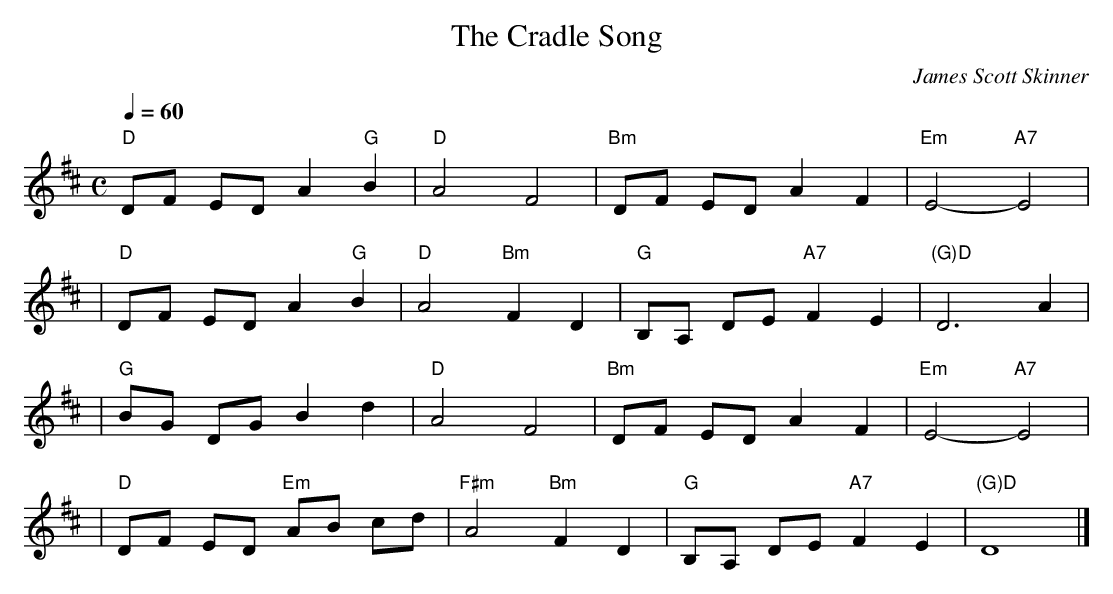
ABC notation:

X:1
T:The Cradle Song
C:James Scott Skinner
M:C
L:1/8
Q:1/4=60
K:Dmaj
"D"DF ED A2 "G"B2 | "D"A4 F4 | "Bm"DF ED A2 F2 | "Em"E4-"A7"E4 |
| "D"DF ED A2 "G"B2 | "D"A4 "Bm"F2D2 | "G"B,A, DE "A7"F2 E2 | "(G)D"D6 A2 |
| "G"BG DG B2 d2 | "D"A4 F4 | "Bm"DF ED A2 F2 | "Em"E4- "A7"E4 |
| "D"DF ED "Em"AB cd | "F#m"A4 "Bm"F2 D2 | "G"B,A, DE "A7"F2 E2 | "(G)D"D8 |]
